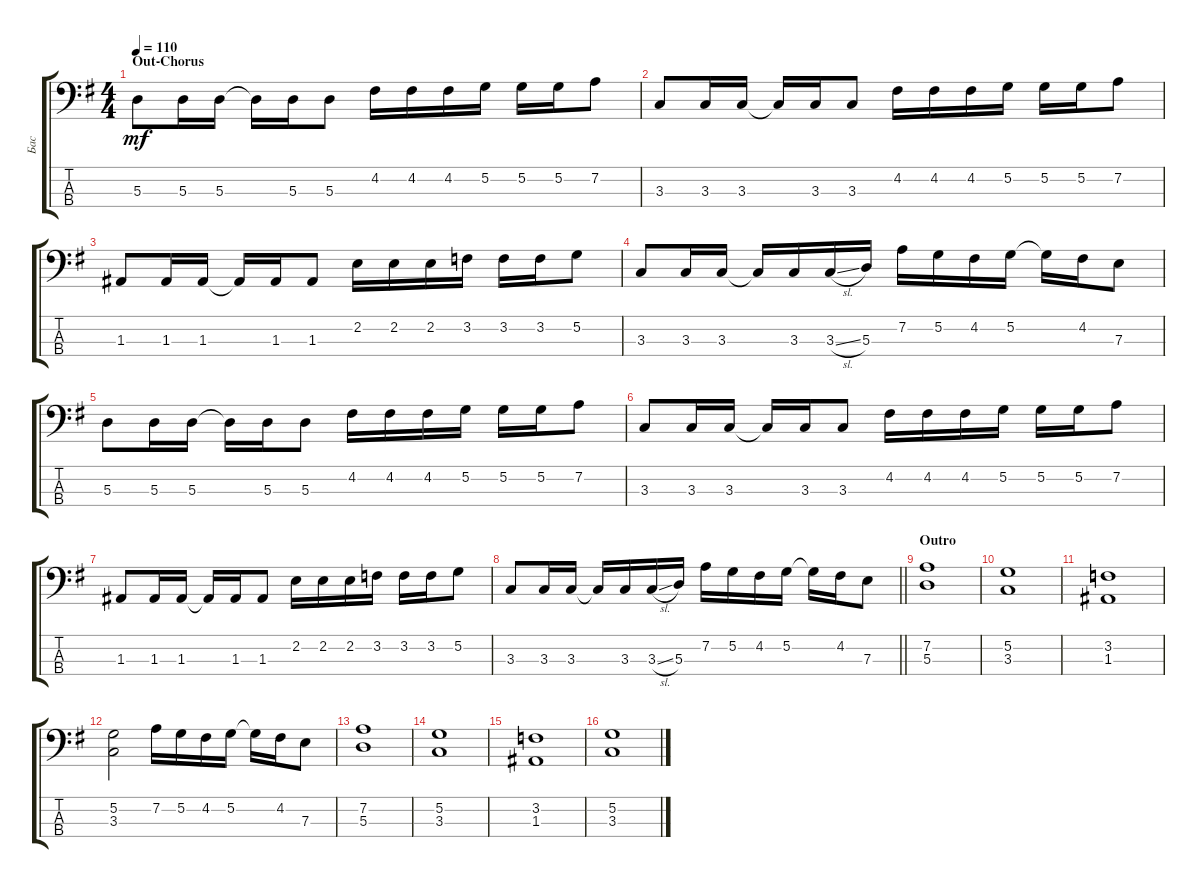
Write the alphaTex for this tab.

\track ("Бас" "Бас") {instrument electricbassfinger}
\staff {score tabs}
\tuning (G2 D2 A1 E1) {hide}
\ts (4 4)
\section ("" "Out-Chorus")
\tempo 110
\clef f4
\ks eminor
5.3.8{dy mf} 5.3.16 5.3.16 5.3{t}.16 5.3.16 5.3.8 4.2.16 4.2.16 4.2.16 5.2.16 5.2.16 5.2.16 7.2.8 |
3.3.8 3.3.16 3.3.16 3.3{t}.16 3.3.16 3.3.8 4.2.16 4.2.16 4.2.16 5.2.16 5.2.16 5.2.16 7.2.8 |
1.3.8 1.3.16 1.3.16 1.3{t}.16 1.3.16 1.3.8 2.2.16 2.2.16 2.2.16 3.2.16 3.2.16 3.2.16 5.2.8 |
3.3.8 3.3.16 3.3.16 3.3{t}.16 3.3.16 3.3{sl}.16 5.3.16 7.2.16 5.2.16 4.2.16 5.2.16 5.2{t}.16 4.2.16 7.3.8 |
5.3.8 5.3.16 5.3.16 5.3{t}.16 5.3.16 5.3.8 4.2.16 4.2.16 4.2.16 5.2.16 5.2.16 5.2.16 7.2.8 |
3.3.8 3.3.16 3.3.16 3.3{t}.16 3.3.16 3.3.8 4.2.16 4.2.16 4.2.16 5.2.16 5.2.16 5.2.16 7.2.8 |
1.3.8 1.3.16 1.3.16 1.3{t}.16 1.3.16 1.3.8 2.2.16 2.2.16 2.2.16 3.2.16 3.2.16 3.2.16 5.2.8 |
\barLineRight lightlight
3.3.8 3.3.16 3.3.16 3.3{t}.16 3.3.16 3.3{sl}.16 5.3.16 7.2.16 5.2.16 4.2.16 5.2.16 5.2{t}.16 4.2.16 7.3.8 |
\section ("" "Outro")
(7.2 5.3).1 |
(5.2 3.3).1 |
(3.2 1.3).1 |
(5.2 3.3).2 7.2.16 5.2.16 4.2.16 5.2.16 5.2{t}.16 4.2.16 7.3.8 |
(7.2 5.3).1 |
(5.2 3.3).1 |
(3.2 1.3).1 |
(5.2 3.3).1
